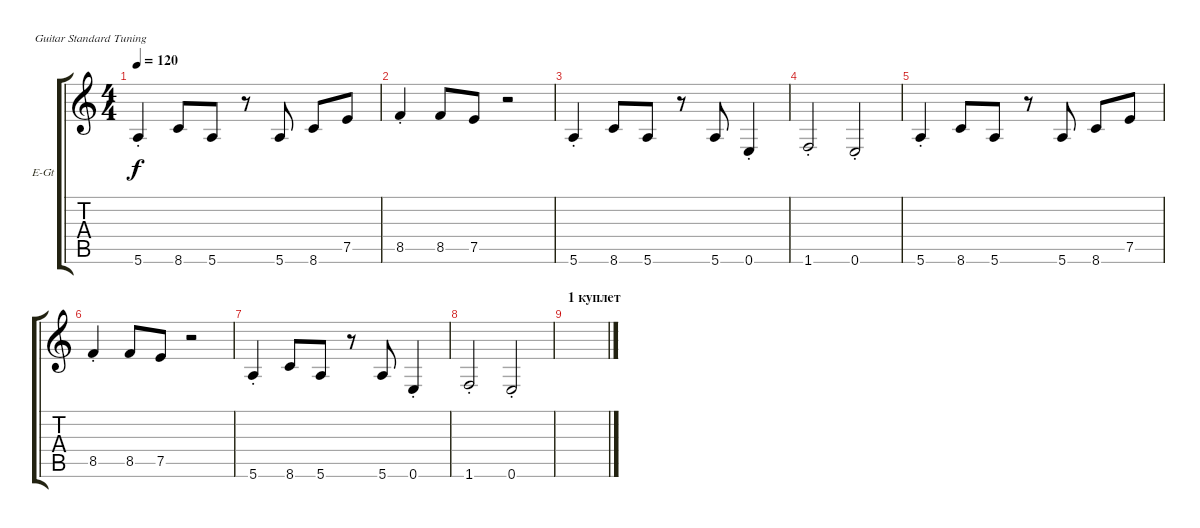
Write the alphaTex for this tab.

\defaultSystemsLayout 4
\bracketExtendMode groupsimilarinstruments
\firstSystemTrackNameOrientation horizontal
\otherSystemsTrackNameOrientation horizontal
\track ("Electric Guitar" "E-Gt") {instrument overdrivenguitar}
\staff {score tabs}
\tuning (E4 B3 G3 D3 A2 E2)
\ts (4 4)
\tempo 120
\clef g2
\ks c
5.6{st}.4{dy f instrument overdrivenguitar} 8.6.8 5.6.8 r.8 5.6.8 8.6.8 7.5.8 |
8.5{st}.4 8.5.8 7.5.8 r.2 |
5.6{st}.4 8.6.8 5.6.8 r.8 5.6.8 0.6{st}.4 |
1.6{st}.2 0.6{st}.2 |
5.6{st}.4 8.6.8 5.6.8 r.8 5.6.8 8.6.8 7.5.8 |
8.5{st}.4 8.5.8 7.5.8 r.2 |
5.6{st}.4 8.6.8 5.6.8 r.8 5.6.8 0.6{st}.4 |
1.6{st}.2 0.6{st}.2 |
\section ("" "1 куплет")
